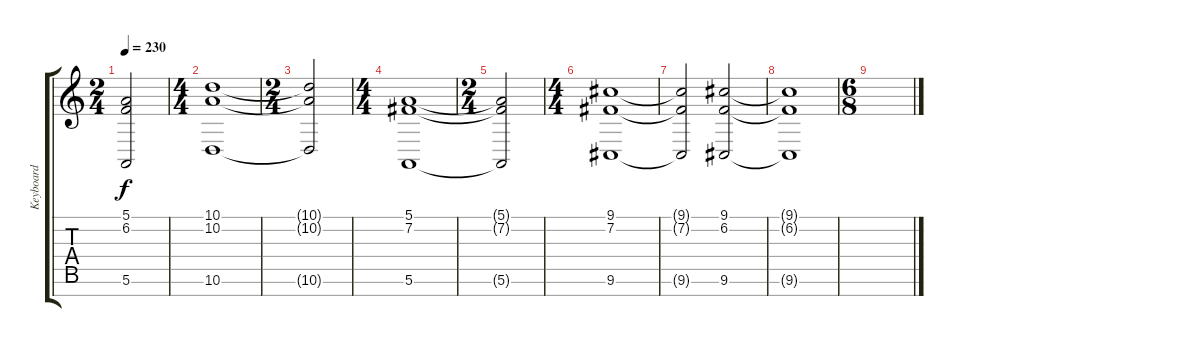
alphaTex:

\track ("Keyboard" "Keyboard") {instrument stringensemble2}
\staff {score tabs}
\tuning (E4 B3 G3 D3 A2 E2 B1) {hide}
\ts (2 4)
\tempo 230
\clef g2
\ks c
(5.1{t} 6.2{t} 5.6{t}).2{dy f} |
\ts (4 4)
(10.1 10.2 10.6).1 |
\ts (2 4)
(10.1{t} 10.2{t} 10.6{t}).2 |
\ts (4 4)
(5.1 7.2 5.6).1 |
\ts (2 4)
(5.1{t} 7.2{t} 5.6{t}).2 |
\ts (4 4)
(9.1 7.2 9.6).1 |
(9.1{t} 7.2{t} 9.6{t}).2 (9.1 6.2 9.6).2 |
(9.1{t} 6.2{t} 9.6{t}).1 |
\ts (6 8)
